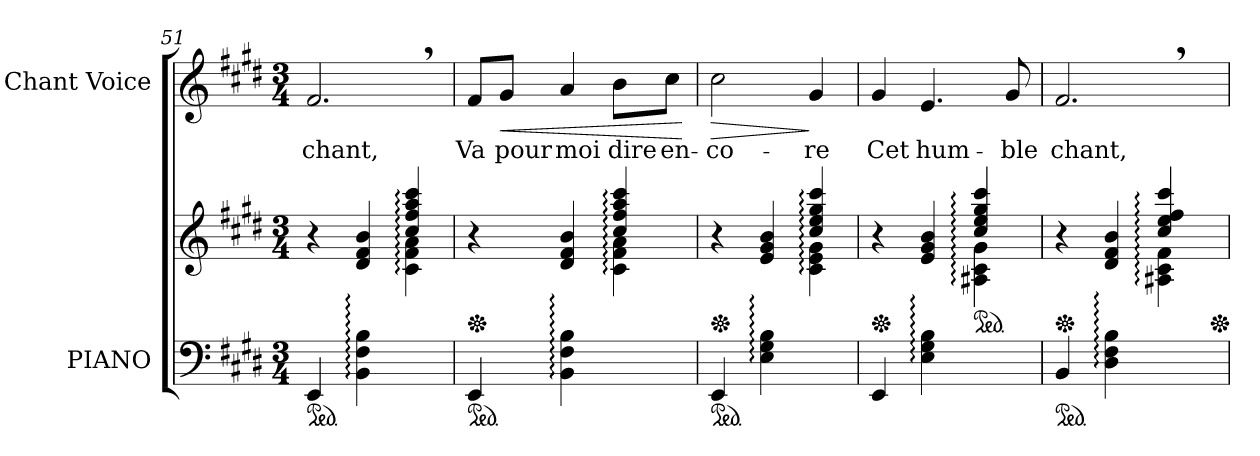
**kern	**kern	**kern	**text	**dynam
*part2	*part2	*part1	*part1	*part1
*staff3	*staff2	*staff1	*staff1	*staff1
*I"PIANO	*	*I"Chant Voice	*	*
*I'Pno	*	*	*	*
!!LO:PB:g=z
*clefF4	*clefG2	*clefG2	*	*
*k[f#c#g#d#]	*k[f#c#g#d#]	*k[f#c#g#d#]	*	*
*M3/4	*M3/4	*M3/4	*	*
*ped	*	*	*	*
=51	=51	=51	=51	=51
*^	*^	*	*	*
*	*	*	*^	*	*	*
!	!	!	!	!	!	!LO:LY:b	!
4EE/	4ryy	4r	2ryy	2ryy	2.f#,/	-chant,	.
4BB\ 4F#\ 4B\	4BByy: 4F#yy: 4Byy: 4d#yy: 4f#yy: 4byy:	4d#/ 4f#/ 4b/	.	.	.	.	.
4ryy	4ryy	4cc#/ 4ff#/ 4aa/ 4ccc#/	4c#yy: 4f#yy: 4ayy: 4cc#yy: 4ff#yy: 4aayy: 4ccc#yy:	4c#\ 4f#\ 4a\	.	.	.
=52	=52	=52	=52	=52	=52	=52	=52
*ped	*	*	*	*	*	*	*
*	*	*Xped	*	*	*	*	*
!	!	!	!	!	!	!LO:LY:b	!
4EE/	4ryy	4r	2ryy	2ryy	8f#/L	Va	.
!	!	!	!	!	!	!LO:LY:b	!LO:HP:b
.	.	.	.	.	8g#/J	pour	<
!	!	!	!	!	!	!LO:LY:b	!
4BB\ 4F#\ 4B\	4BByy: 4F#yy: 4Byy: 4d#yy: 4f#yy: 4byy:	4d#/ 4f#/ 4b/	.	.	4a/	moi	.
!	!	!	!	!	!	!LO:LY:b	!
4ryy	4ryy	4cc#/ 4ff#/ 4aa/ 4ccc#/	4c#yy: 4f#yy: 4ayy: 4cc#yy: 4ff#yy: 4aayy: 4ccc#yy:	4c#\ 4f#\ 4a\	8b\L	dire	.
!	!	!	!	!	!	!LO:LY:b	!
.	.	.	.	.	8cc#\J	en-	.
*v	*v	*	*	*	*	*	*
*	*v	*v	*v	*	*	*
.	.	.	.	[
=53	=53	=53	=53	=53
*ped	*	*	*	*
*^	*	*	*	*
*	*	*Xped	*	*	*
*	*	*^	*	*	*
*	*	*	*^	*	*	*
!	!	!	!	!	!	!LO:LY:b	!LO:HP:b
4EE/	4ryy	4r	2ryy	2ryy	2cc#\	-co-	>
4E\ 4G#\ 4B\	4Eyy: 4G#yy: 4Byy: 4eyy: 4g#yy: 4byy:	4e/ 4g#/ 4b/	.	.	.	.	.
!	!	!	!	!	!	!LO:LY:b	!
4ryy	4ryy	4cc#/ 4ee/ 4gg#/ 4ccc#/	4c#yy: 4eyy: 4g#yy: 4cc#yy: 4eeyy: 4gg#yy: 4ccc#yy:	4c#\ 4e\ 4g#\	4g#/	-re	]
=54	=54	=54	=54	=54	=54	=54	=54
*	*	*Xped	*	*	*	*	*
!	!	!	!	!	!	!LO:LY:b	!
4EE/	4ryy	4r	2ryy	2ryy	4g#/	Cet	.
!	!	!	!	!	!	!LO:LY:b	!
4E\ 4G#\ 4B\	4Eyy: 4G#yy: 4Byy: 4eyy: 4g#yy: 4byy:	4e/ 4g#/ 4b/	.	.	4.e/	hum-	.
*	*	*ped	*	*	*	*	*
4ryy	4ryy	4cc#/ 4ee/ 4gg#/ 4ccc#/	4A#Xyy: 4c#yy: 4g#yy: 4cc#yy: 4eeyy: 4gg#yy: 4ccc#yy:	4A#X\ 4c#\ 4g#\	.	.	.
!	!	!	!	!	!	!LO:LY:b	!
.	.	.	.	.	8g#/	-ble	.
!!LO:LB:g=z
=55	=55	=55	=55	=55	=55	=55	=55
*ped	*	*	*	*	*	*	*
*	*	*Xped	*	*	*	*	*
!	!	!	!	!	!	!LO:LY:b	!
4BB/	4ryy	4r	2ryy	2ryy	2.f#,/	chant,	.
4D#\ 4F#\ 4B\	4D#yy: 4F#yy: 4Byy: 4d#yy: 4f#yy: 4byy:	4d#/ 4f#/ 4b/	.	.	.	.	.
4ryy	4ryy	4cc#/ 4ee/ 4ff#/ 4ccc#/	4A#Xyy: 4c#yy: 4f#yy: 4cc#yy: 4eeyy: 4ff#yy: 4ccc#yy:	4A#X\ 4c#\ 4f#\	.	.	.
*	*	*Xped	*	*	*	*	*
*v	*v	*	*	*	*	*	*
*	*v	*v	*v	*	*	*
=	=	=	=	=
*-	*-	*-	*-	*-
